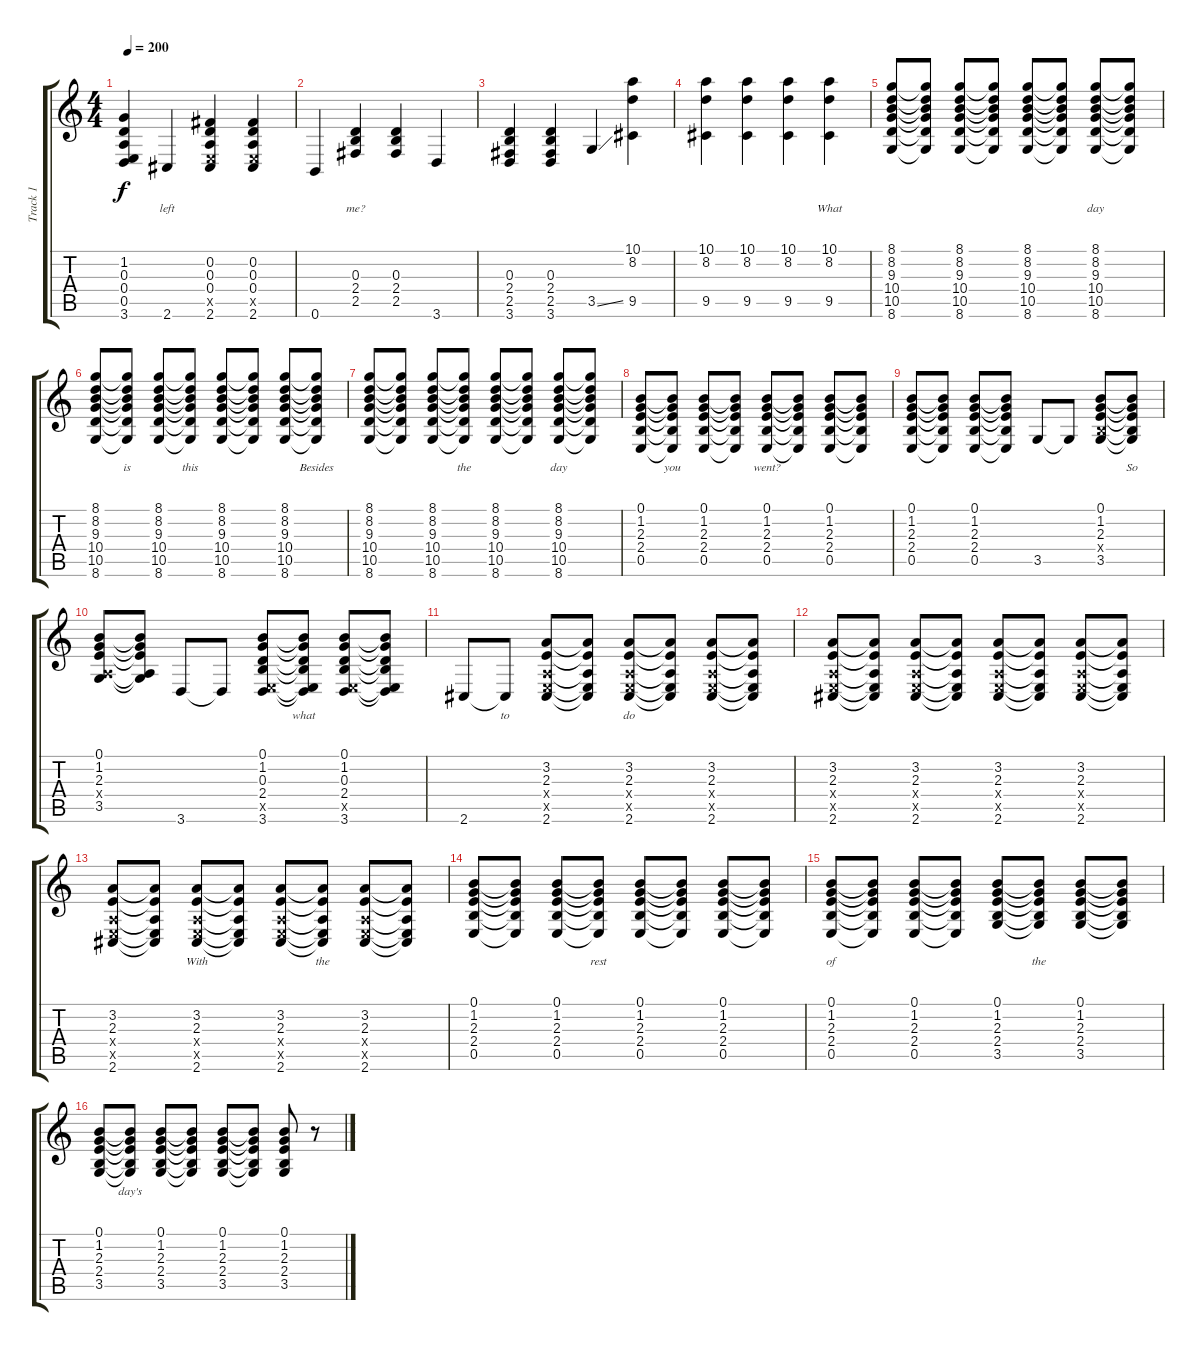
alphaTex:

\track ("Track 1" "Track 1") {instrument acousticguitarsteel}
\staff {score tabs}
\tuning (B3 Gb3 D3 A2 E2 B1) {hide}
\ts (4 4)
\tempo 200
\clef g2
\ks c
(1.2 0.3 0.4 0.5 3.6).4{lyrics (0 "") lyrics (1 "") lyrics (2 "") lyrics (3 "") lyrics (4 "") dy f} 2.6.4{lyrics (0 "left") lyrics (1 "") lyrics (2 "") lyrics (3 "") lyrics (4 "")} (0.2 0.3 0.4 0.5{x} 2.6).4{lyrics (0 "") lyrics (1 "") lyrics (2 "") lyrics (3 "") lyrics (4 "")} (0.2 0.3 0.4 0.5{x} 2.6).4{lyrics (0 "") lyrics (1 "") lyrics (2 "") lyrics (3 "") lyrics (4 "")} |
0.6.4{lyrics (0 "") lyrics (1 "") lyrics (2 "") lyrics (3 "") lyrics (4 "")} (0.3 2.4 2.5).4{lyrics (0 "me?") lyrics (1 "") lyrics (2 "") lyrics (3 "") lyrics (4 "")} (0.3 2.4 2.5).4{lyrics (0 "") lyrics (1 "") lyrics (2 "") lyrics (3 "") lyrics (4 "")} 3.6.4{lyrics (0 "") lyrics (1 "") lyrics (2 "") lyrics (3 "") lyrics (4 "")} |
(0.3 2.4 2.5 3.6).4{lyrics (0 "") lyrics (1 "") lyrics (2 "") lyrics (3 "") lyrics (4 "")} (0.3 2.4 2.5 3.6).4{lyrics (0 "") lyrics (1 "") lyrics (2 "") lyrics (3 "") lyrics (4 "")} 3.5{ss}.4{lyrics (0 "") lyrics (1 "") lyrics (2 "") lyrics (3 "") lyrics (4 "")} (10.1 8.2 9.5).4{lyrics (0 "") lyrics (1 "") lyrics (2 "") lyrics (3 "") lyrics (4 "")} |
(10.1 8.2 9.5).4{lyrics (0 "") lyrics (1 "") lyrics (2 "") lyrics (3 "") lyrics (4 "")} (10.1 8.2 9.5).4{lyrics (0 "") lyrics (1 "") lyrics (2 "") lyrics (3 "") lyrics (4 "")} (10.1 8.2 9.5).4{lyrics (0 "") lyrics (1 "") lyrics (2 "") lyrics (3 "") lyrics (4 "")} (10.1 8.2 9.5).4{lyrics (0 "What") lyrics (1 "") lyrics (2 "") lyrics (3 "") lyrics (4 "")} |
(8.1 8.2 9.3 10.4 10.5 8.6).8{lyrics (0 "") lyrics (1 "") lyrics (2 "") lyrics (3 "") lyrics (4 "")} (8.1{t} 8.2{t} 9.3{t} 10.4{t} 10.5{t} 8.6{t}).8{lyrics (0 "") lyrics (1 "") lyrics (2 "") lyrics (3 "") lyrics (4 "")} (8.1 8.2 9.3 10.4 10.5 8.6).8{lyrics (0 "") lyrics (1 "") lyrics (2 "") lyrics (3 "") lyrics (4 "")} (8.1{t} 8.2{t} 9.3{t} 10.4{t} 10.5{t} 8.6{t}).8{lyrics (0 "") lyrics (1 "") lyrics (2 "") lyrics (3 "") lyrics (4 "")} (8.1 8.2 9.3 10.4 10.5 8.6).8{lyrics (0 "") lyrics (1 "") lyrics (2 "") lyrics (3 "") lyrics (4 "")} (8.1{t} 8.2{t} 9.3{t} 10.4{t} 10.5{t} 8.6{t}).8{lyrics (0 "") lyrics (1 "") lyrics (2 "") lyrics (3 "") lyrics (4 "")} (8.1 8.2 9.3 10.4 10.5 8.6).8{lyrics (0 "day") lyrics (1 "") lyrics (2 "") lyrics (3 "") lyrics (4 "")} (8.1{t} 8.2{t} 9.3{t} 10.4{t} 10.5{t} 8.6{t}).8{lyrics (0 "") lyrics (1 "") lyrics (2 "") lyrics (3 "") lyrics (4 "")} |
(8.1 8.2 9.3 10.4 10.5 8.6).8{lyrics (0 "") lyrics (1 "") lyrics (2 "") lyrics (3 "") lyrics (4 "")} (8.1{t} 8.2{t} 9.3{t} 10.4{t} 10.5{t} 8.6{t}).8{lyrics (0 "is") lyrics (1 "") lyrics (2 "") lyrics (3 "") lyrics (4 "")} (8.1 8.2 9.3 10.4 10.5 8.6).8{lyrics (0 "") lyrics (1 "") lyrics (2 "") lyrics (3 "") lyrics (4 "")} (8.1{t} 8.2{t} 9.3{t} 10.4{t} 10.5{t} 8.6{t}).8{lyrics (0 "this") lyrics (1 "") lyrics (2 "") lyrics (3 "") lyrics (4 "")} (8.1 8.2 9.3 10.4 10.5 8.6).8{lyrics (0 "") lyrics (1 "") lyrics (2 "") lyrics (3 "") lyrics (4 "")} (8.1{t} 8.2{t} 9.3{t} 10.4{t} 10.5{t} 8.6{t}).8{lyrics (0 "") lyrics (1 "") lyrics (2 "") lyrics (3 "") lyrics (4 "")} (8.1 8.2 9.3 10.4 10.5 8.6).8{lyrics (0 "") lyrics (1 "") lyrics (2 "") lyrics (3 "") lyrics (4 "")} (8.1{t} 8.2{t} 9.3{t} 10.4{t} 10.5{t} 8.6{t}).8{lyrics (0 "Besides") lyrics (1 "") lyrics (2 "") lyrics (3 "") lyrics (4 "")} |
(8.1 8.2 9.3 10.4 10.5 8.6).8{lyrics (0 "") lyrics (1 "") lyrics (2 "") lyrics (3 "") lyrics (4 "")} (8.1{t} 8.2{t} 9.3{t} 10.4{t} 10.5{t} 8.6{t}).8{lyrics (0 "") lyrics (1 "") lyrics (2 "") lyrics (3 "") lyrics (4 "")} (8.1 8.2 9.3 10.4 10.5 8.6).8{lyrics (0 "") lyrics (1 "") lyrics (2 "") lyrics (3 "") lyrics (4 "")} (8.1{t} 8.2{t} 9.3{t} 10.4{t} 10.5{t} 8.6{t}).8{lyrics (0 "the") lyrics (1 "") lyrics (2 "") lyrics (3 "") lyrics (4 "")} (8.1 8.2 9.3 10.4 10.5 8.6).8{lyrics (0 "") lyrics (1 "") lyrics (2 "") lyrics (3 "") lyrics (4 "")} (8.1{t} 8.2{t} 9.3{t} 10.4{t} 10.5{t} 8.6{t}).8{lyrics (0 "") lyrics (1 "") lyrics (2 "") lyrics (3 "") lyrics (4 "")} (8.1 8.2 9.3 10.4 10.5 8.6).8{lyrics (0 "day") lyrics (1 "") lyrics (2 "") lyrics (3 "") lyrics (4 "")} (8.1{t} 8.2{t} 9.3{t} 10.4{t} 10.5{t} 8.6{t}).8{lyrics (0 "") lyrics (1 "") lyrics (2 "") lyrics (3 "") lyrics (4 "")} |
(0.1 1.2 2.3 2.4 0.5).8{lyrics (0 "") lyrics (1 "") lyrics (2 "") lyrics (3 "") lyrics (4 "")} (0.1{t} 1.2{t} 2.3{t} 2.4{t} 0.5{t}).8{lyrics (0 "you") lyrics (1 "") lyrics (2 "") lyrics (3 "") lyrics (4 "")} (0.1 1.2 2.3 2.4 0.5).8{lyrics (0 "") lyrics (1 "") lyrics (2 "") lyrics (3 "") lyrics (4 "")} (0.1{t} 1.2{t} 2.3{t} 2.4{t} 0.5{t}).8{lyrics (0 "") lyrics (1 "") lyrics (2 "") lyrics (3 "") lyrics (4 "")} (0.1 1.2 2.3 2.4 0.5).8{lyrics (0 "went?") lyrics (1 "") lyrics (2 "") lyrics (3 "") lyrics (4 "")} (0.1{t} 1.2{t} 2.3{t} 2.4{t} 0.5{t}).8{lyrics (0 "") lyrics (1 "") lyrics (2 "") lyrics (3 "") lyrics (4 "")} (0.1 1.2 2.3 2.4 0.5).8{lyrics (0 "") lyrics (1 "") lyrics (2 "") lyrics (3 "") lyrics (4 "")} (0.1{t} 1.2{t} 2.3{t} 2.4{t} 0.5{t}).8{lyrics (0 "") lyrics (1 "") lyrics (2 "") lyrics (3 "") lyrics (4 "")} |
(0.1 1.2 2.3 2.4 0.5).8{lyrics (0 "") lyrics (1 "") lyrics (2 "") lyrics (3 "") lyrics (4 "")} (0.1{t} 1.2{t} 2.3{t} 2.4{t} 0.5{t}).8{lyrics (0 "") lyrics (1 "") lyrics (2 "") lyrics (3 "") lyrics (4 "")} (0.1 1.2 2.3 2.4 0.5).8{lyrics (0 "") lyrics (1 "") lyrics (2 "") lyrics (3 "") lyrics (4 "")} (0.1{t} 1.2{t} 2.3{t} 2.4{t} 0.5{t}).8{lyrics (0 "") lyrics (1 "") lyrics (2 "") lyrics (3 "") lyrics (4 "")} 3.5.8{lyrics (0 "") lyrics (1 "") lyrics (2 "") lyrics (3 "") lyrics (4 "")} 3.5{t}.8{lyrics (0 "") lyrics (1 "") lyrics (2 "") lyrics (3 "") lyrics (4 "")} (0.1 1.2 2.3 2.4{x} 3.5).8{lyrics (0 "") lyrics (1 "") lyrics (2 "") lyrics (3 "") lyrics (4 "")} (0.1{t} 1.2{t} 2.3{t} 2.4{t} 3.5{t}).8{lyrics (0 "So") lyrics (1 "") lyrics (2 "") lyrics (3 "") lyrics (4 "")} |
(0.1 1.2 2.3 0.4{x} 3.5).8{lyrics (0 "") lyrics (1 "") lyrics (2 "") lyrics (3 "") lyrics (4 "")} (0.1{t} 1.2{t} 2.3{t} 0.4{t} 3.5{t}).8{lyrics (0 "") lyrics (1 "") lyrics (2 "") lyrics (3 "") lyrics (4 "")} 3.6.8{lyrics (0 "") lyrics (1 "") lyrics (2 "") lyrics (3 "") lyrics (4 "")} 3.6{t}.8{lyrics (0 "") lyrics (1 "") lyrics (2 "") lyrics (3 "") lyrics (4 "")} (0.1 1.2 0.3 2.4 0.5{x} 3.6).8{lyrics (0 "") lyrics (1 "") lyrics (2 "") lyrics (3 "") lyrics (4 "")} (0.1{t} 1.2{t} 0.3{t} 2.4{t} 0.5{t} 3.6{t}).8{lyrics (0 "what") lyrics (1 "") lyrics (2 "") lyrics (3 "") lyrics (4 "")} (0.1 1.2 0.3 2.4 0.5{x} 3.6).8{lyrics (0 "") lyrics (1 "") lyrics (2 "") lyrics (3 "") lyrics (4 "")} (0.1{t} 1.2{t} 0.3{t} 2.4{t} 0.5{t} 3.6{t}).8{lyrics (0 "") lyrics (1 "") lyrics (2 "") lyrics (3 "") lyrics (4 "")} |
2.6.8{lyrics (0 "") lyrics (1 "") lyrics (2 "") lyrics (3 "") lyrics (4 "")} 2.6{t}.8{lyrics (0 "to") lyrics (1 "") lyrics (2 "") lyrics (3 "") lyrics (4 "")} (3.2 2.3 0.4{x} 0.5{x} 2.6).8{lyrics (0 "") lyrics (1 "") lyrics (2 "") lyrics (3 "") lyrics (4 "")} (3.2{t} 2.3{t} 0.4{t} 0.5{t} 2.6{t}).8{lyrics (0 "") lyrics (1 "") lyrics (2 "") lyrics (3 "") lyrics (4 "")} (3.2 2.3 0.4{x} 0.5{x} 2.6).8{lyrics (0 "do") lyrics (1 "") lyrics (2 "") lyrics (3 "") lyrics (4 "")} (3.2{t} 2.3{t} 0.4{t} 0.5{t} 2.6{t}).8{lyrics (0 "") lyrics (1 "") lyrics (2 "") lyrics (3 "") lyrics (4 "")} (3.2 2.3 0.4{x} 0.5{x} 2.6).8{lyrics (0 "") lyrics (1 "") lyrics (2 "") lyrics (3 "") lyrics (4 "")} (3.2{t} 2.3{t} 0.4{t} 0.5{t} 2.6{t}).8{lyrics (0 "") lyrics (1 "") lyrics (2 "") lyrics (3 "") lyrics (4 "")} |
(3.2 2.3 0.4{x} 0.5{x} 2.6).8{lyrics (0 "") lyrics (1 "") lyrics (2 "") lyrics (3 "") lyrics (4 "")} (3.2{t} 2.3{t} 0.4{t} 0.5{t} 2.6{t}).8{lyrics (0 "") lyrics (1 "") lyrics (2 "") lyrics (3 "") lyrics (4 "")} (3.2 2.3 0.4{x} 0.5{x} 2.6).8{lyrics (0 "") lyrics (1 "") lyrics (2 "") lyrics (3 "") lyrics (4 "")} (3.2{t} 2.3{t} 0.4{t} 0.5{t} 2.6{t}).8{lyrics (0 "") lyrics (1 "") lyrics (2 "") lyrics (3 "") lyrics (4 "")} (3.2 2.3 0.4{x} 0.5{x} 2.6).8{lyrics (0 "") lyrics (1 "") lyrics (2 "") lyrics (3 "") lyrics (4 "")} (3.2{t} 2.3{t} 0.4{t} 0.5{t} 2.6{t}).8{lyrics (0 "") lyrics (1 "") lyrics (2 "") lyrics (3 "") lyrics (4 "")} (3.2 2.3 0.4{x} 0.5{x} 2.6).8{lyrics (0 "") lyrics (1 "") lyrics (2 "") lyrics (3 "") lyrics (4 "")} (3.2{t} 2.3{t} 0.4{t} 0.5{t} 2.6{t}).8{lyrics (0 "") lyrics (1 "") lyrics (2 "") lyrics (3 "") lyrics (4 "")} |
(3.2 2.3 0.4{x} 0.5{x} 2.6).8{lyrics (0 "") lyrics (1 "") lyrics (2 "") lyrics (3 "") lyrics (4 "")} (3.2{t} 2.3{t} 0.4{t} 0.5{t} 2.6{t}).8{lyrics (0 "") lyrics (1 "") lyrics (2 "") lyrics (3 "") lyrics (4 "")} (3.2 2.3 0.4{x} 0.5{x} 2.6).8{lyrics (0 "With") lyrics (1 "") lyrics (2 "") lyrics (3 "") lyrics (4 "")} (3.2{t} 2.3{t} 0.4{t} 0.5{t} 2.6{t}).8{lyrics (0 "") lyrics (1 "") lyrics (2 "") lyrics (3 "") lyrics (4 "")} (3.2 2.3 0.4{x} 0.5{x} 2.6).8{lyrics (0 "") lyrics (1 "") lyrics (2 "") lyrics (3 "") lyrics (4 "")} (3.2{t} 2.3{t} 0.4{t} 0.5{t} 2.6{t}).8{lyrics (0 "the") lyrics (1 "") lyrics (2 "") lyrics (3 "") lyrics (4 "")} (3.2 2.3 0.4{x} 0.5{x} 2.6).8{lyrics (0 "") lyrics (1 "") lyrics (2 "") lyrics (3 "") lyrics (4 "")} (3.2{t} 2.3{t} 0.4{t} 0.5{t} 2.6{t}).8{lyrics (0 "") lyrics (1 "") lyrics (2 "") lyrics (3 "") lyrics (4 "")} |
(0.1 1.2 2.3 2.4 0.5).8{lyrics (0 "") lyrics (1 "") lyrics (2 "") lyrics (3 "") lyrics (4 "")} (0.1{t} 1.2{t} 2.3{t} 2.4{t} 0.5{t}).8{lyrics (0 "") lyrics (1 "") lyrics (2 "") lyrics (3 "") lyrics (4 "")} (0.1 1.2 2.3 2.4 0.5).8{lyrics (0 "") lyrics (1 "") lyrics (2 "") lyrics (3 "") lyrics (4 "")} (0.1{t} 1.2{t} 2.3{t} 2.4{t} 0.5{t}).8{lyrics (0 "rest") lyrics (1 "") lyrics (2 "") lyrics (3 "") lyrics (4 "")} (0.1 1.2 2.3 2.4 0.5).8{lyrics (0 "") lyrics (1 "") lyrics (2 "") lyrics (3 "") lyrics (4 "")} (0.1{t} 1.2{t} 2.3{t} 2.4{t} 0.5{t}).8{lyrics (0 "") lyrics (1 "") lyrics (2 "") lyrics (3 "") lyrics (4 "")} (0.1 1.2 2.3 2.4 0.5).8{lyrics (0 "") lyrics (1 "") lyrics (2 "") lyrics (3 "") lyrics (4 "")} (0.1{t} 1.2{t} 2.3{t} 2.4{t} 0.5{t}).8{lyrics (0 "") lyrics (1 "") lyrics (2 "") lyrics (3 "") lyrics (4 "")} |
(0.1 1.2 2.3 2.4 0.5).8{lyrics (0 "of") lyrics (1 "") lyrics (2 "") lyrics (3 "") lyrics (4 "")} (0.1{t} 1.2{t} 2.3{t} 2.4{t} 0.5{t}).8{lyrics (0 "") lyrics (1 "") lyrics (2 "") lyrics (3 "") lyrics (4 "")} (0.1 1.2 2.3 2.4 0.5).8{lyrics (0 "") lyrics (1 "") lyrics (2 "") lyrics (3 "") lyrics (4 "")} (0.1{t} 1.2{t} 2.3{t} 2.4{t} 0.5{t}).8{lyrics (0 "") lyrics (1 "") lyrics (2 "") lyrics (3 "") lyrics (4 "")} (0.1 1.2 2.3 2.4 3.5).8{lyrics (0 "") lyrics (1 "") lyrics (2 "") lyrics (3 "") lyrics (4 "")} (0.1{t} 1.2{t} 2.3{t} 2.4{t} 3.5{t}).8{lyrics (0 "the") lyrics (1 "") lyrics (2 "") lyrics (3 "") lyrics (4 "")} (0.1 1.2 2.3 2.4 3.5).8{lyrics (0 "") lyrics (1 "") lyrics (2 "") lyrics (3 "") lyrics (4 "")} (0.1{t} 1.2{t} 2.3{t} 2.4{t} 3.5{t}).8{lyrics (0 "") lyrics (1 "") lyrics (2 "") lyrics (3 "") lyrics (4 "")} |
(0.1 1.2 2.3 2.4 3.5).8{lyrics (0 "") lyrics (1 "") lyrics (2 "") lyrics (3 "") lyrics (4 "")} (0.1{t} 1.2{t} 2.3{t} 2.4{t} 3.5{t}).8{lyrics (0 "day's") lyrics (1 "") lyrics (2 "") lyrics (3 "") lyrics (4 "")} (0.1 1.2 2.3 2.4 3.5).8{lyrics (0 "") lyrics (1 "") lyrics (2 "") lyrics (3 "") lyrics (4 "")} (0.1{t} 1.2{t} 2.3{t} 2.4{t} 3.5{t}).8{lyrics (0 "") lyrics (1 "") lyrics (2 "") lyrics (3 "") lyrics (4 "")} (0.1 1.2 2.3 2.4 3.5).8{lyrics (0 "") lyrics (1 "") lyrics (2 "") lyrics (3 "") lyrics (4 "")} (0.1{t} 1.2{t} 2.3{t} 2.4{t} 3.5{t}).8{lyrics (0 "") lyrics (1 "") lyrics (2 "") lyrics (3 "") lyrics (4 "")} (0.1 1.2 2.3 2.4 3.5).8{lyrics (0 "") lyrics (1 "") lyrics (2 "") lyrics (3 "") lyrics (4 "")} r.8
